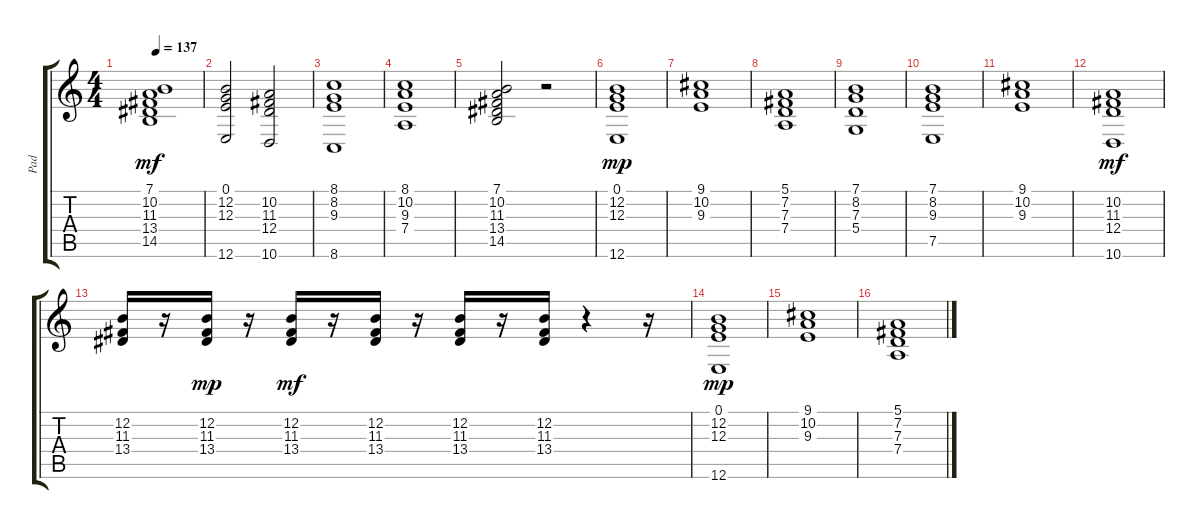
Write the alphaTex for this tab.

\track ("Pad" "Pad") {instrument drawbarorgan}
\staff {score tabs}
\tuning (E4 B3 G3 D3 A2 E2) {hide}
\ts (4 4)
\tempo 137
\clef g2
\ks c
(7.1 10.2 11.3 13.4 14.5).1{dy mf} |
(0.1 12.2 12.3 12.6).2 (10.2 11.3 12.4 10.6).2 |
(8.1 8.2 9.3 8.6).1 |
(8.1 10.2 9.3 7.4).1 |
(7.1 10.2 11.3 13.4 14.5).2 r.2 |
(0.1 12.2 12.3 12.6).1{dy mp} |
(9.1 10.2 9.3).1 |
(5.1 7.2 7.3 7.4).1 |
(7.1 8.2 7.3 5.4).1 |
(7.1 8.2 9.3 7.5).1 |
(9.1 10.2 9.3).1 |
(10.2 11.3 12.4 10.6).1{dy mf} |
(12.2 11.3 13.4).16 r.16 (12.2 11.3 13.4).16{dy mp} r.16 (12.2 11.3 13.4).16{dy mf} r.16 (12.2 11.3 13.4).16 r.16 (12.2 11.3 13.4).16 r.16 (12.2 11.3 13.4).16 r.4 r.16 |
(0.1 12.2 12.3 12.6).1{dy mp} |
(9.1 10.2 9.3).1 |
(5.1 7.2 7.3 7.4).1
